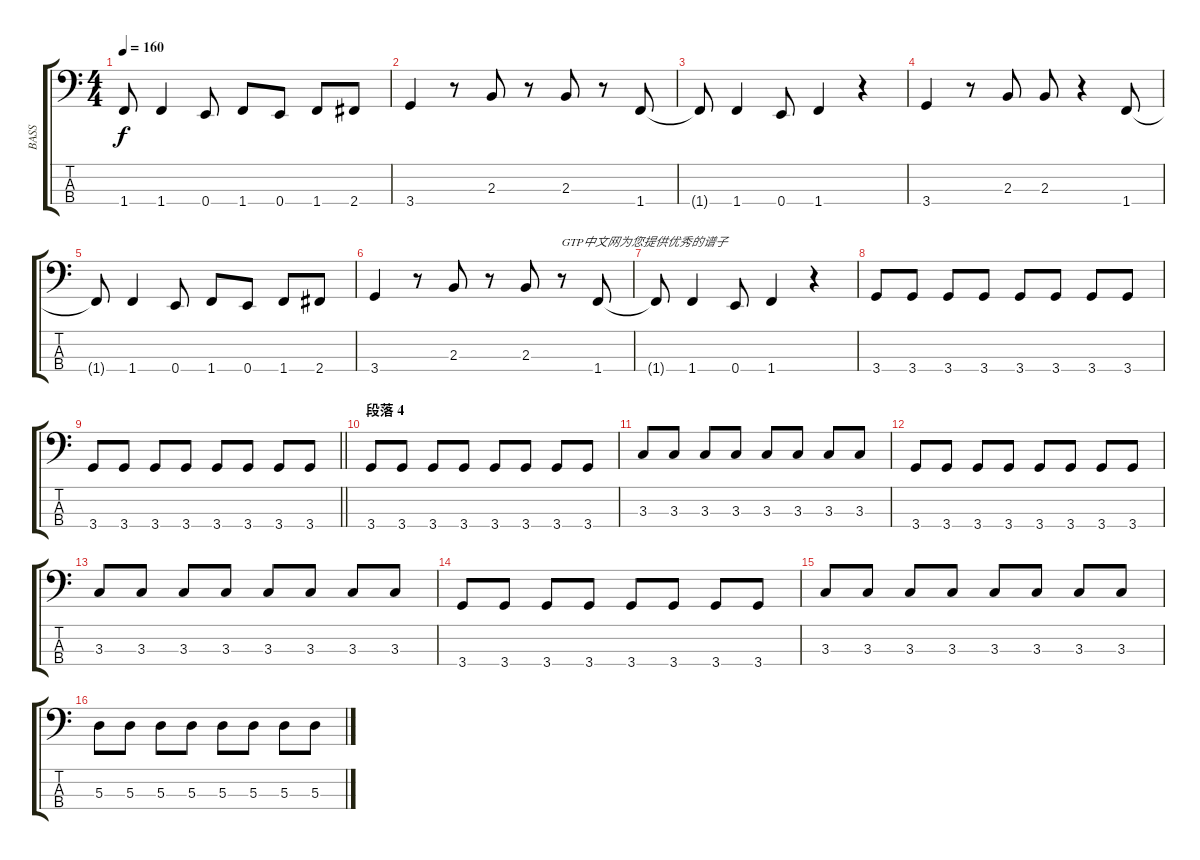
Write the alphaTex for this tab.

\track ("BASS" "BASS") {instrument electricbasspick}
\staff {score tabs}
\tuning (G2 D2 A1 E1) {hide}
\ts (4 4)
\tempo 160
\clef f4
\ks c
1.4{t}.8{dy f} 1.4.4 0.4.8 1.4.8 0.4.8 1.4.8 2.4.8 |
3.4.4 r.8 2.3.8 r.8 2.3.8 r.8 1.4.8 |
1.4{t}.8 1.4.4 0.4.8 1.4.4 r.4 |
3.4.4 r.8 2.3.8 2.3.8 r.4 1.4.8 |
1.4{t}.8 1.4.4 0.4.8 1.4.8 0.4.8 1.4.8 2.4.8 |
3.4.4 r.8 2.3.8 r.8 2.3.8 r.8{txt "GTP中文网为您提供优秀的谱子"} 1.4.8 |
1.4{t}.8 1.4.4 0.4.8 1.4.4 r.4 |
3.4.8 3.4.8 3.4.8 3.4.8 3.4.8 3.4.8 3.4.8 3.4.8 |
\barLineRight lightlight
3.4.8 3.4.8 3.4.8 3.4.8 3.4.8 3.4.8 3.4.8 3.4.8 |
\section ("" "段落 4")
3.4.8 3.4.8 3.4.8 3.4.8 3.4.8 3.4.8 3.4.8 3.4.8 |
3.3.8 3.3.8 3.3.8 3.3.8 3.3.8 3.3.8 3.3.8 3.3.8 |
3.4.8 3.4.8 3.4.8 3.4.8 3.4.8 3.4.8 3.4.8 3.4.8 |
3.3.8 3.3.8 3.3.8 3.3.8 3.3.8 3.3.8 3.3.8 3.3.8 |
3.4.8 3.4.8 3.4.8 3.4.8 3.4.8 3.4.8 3.4.8 3.4.8 |
3.3.8 3.3.8 3.3.8 3.3.8 3.3.8 3.3.8 3.3.8 3.3.8 |
5.3.8 5.3.8 5.3.8 5.3.8 5.3.8 5.3.8 5.3.8 5.3.8
